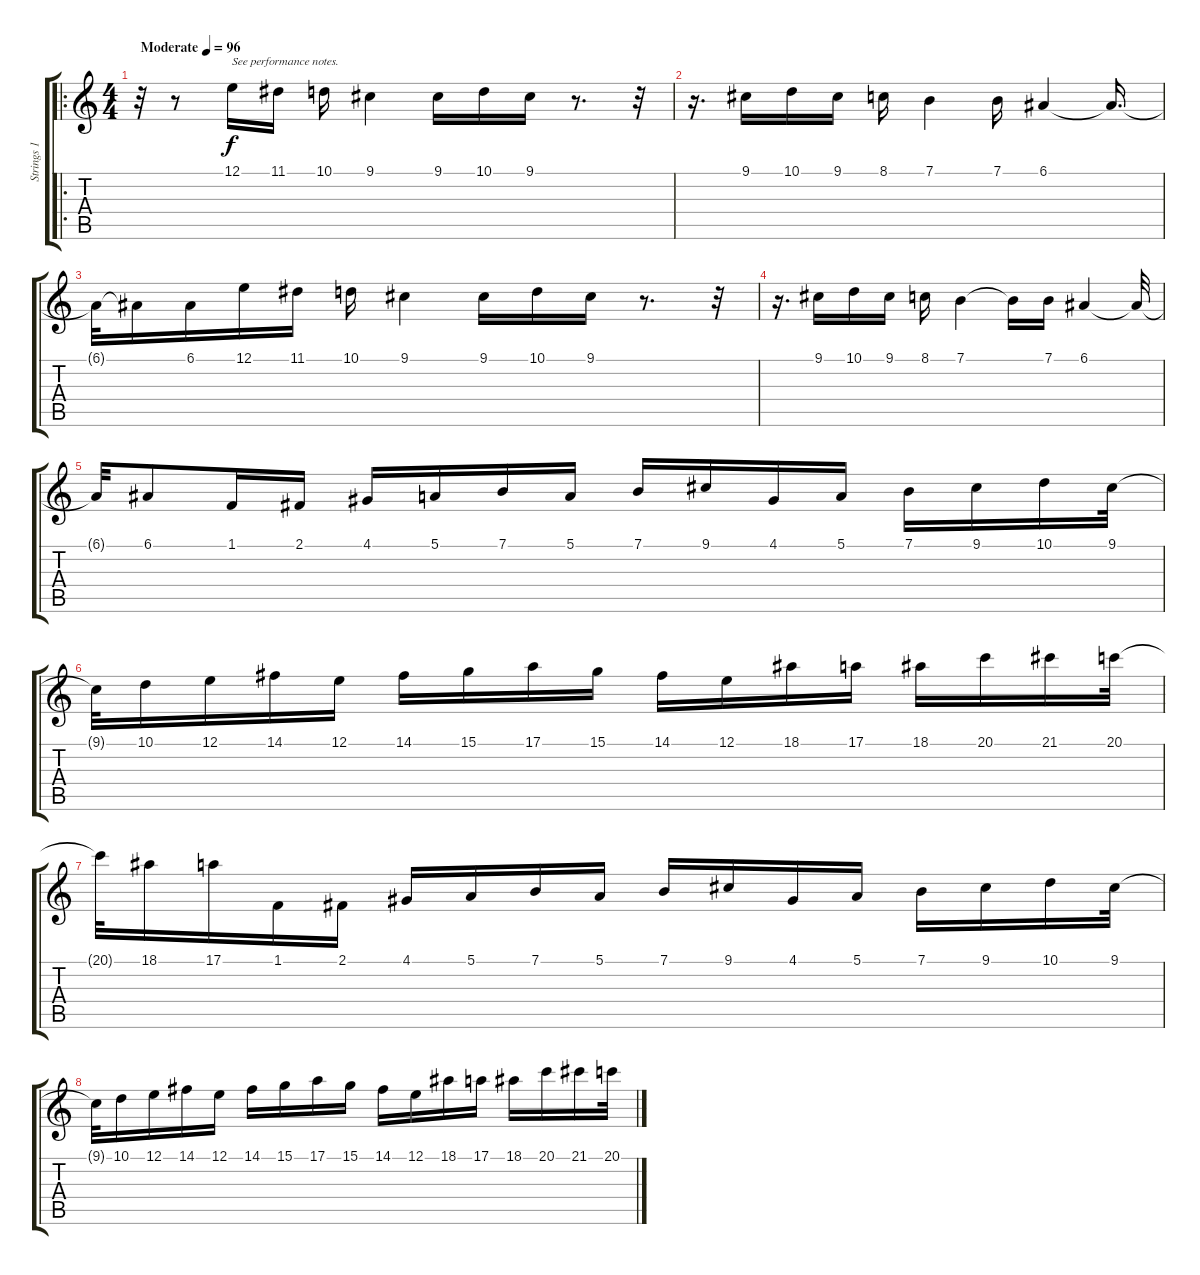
\track ("Strings 1 (Echo 2)" "Strings 1 ") {instrument violin}
\staff {score tabs}
\tuning (E4 B3 G3 D3 A2 E2) {hide}
\ro
\ts (4 4)
\tempo (96 "Moderate")
\clef g2
\ks c
r.32{dy f instrument violin} r.8 12.1.16{txt "See performance notes."} 11.1.16 10.1.16 9.1.4 9.1.16 10.1.16 9.1.16 r.8{d} r.32 |
r.16{d} 9.1.16 10.1.16 9.1.16 8.1.16 7.1.4 7.1.16 6.1.4 6.1{t}.16{d} |
6.1{t}.32 6.1{t}.16 6.1.16 12.1.16 11.1.16 10.1.16 9.1.4 9.1.16 10.1.16 9.1.16 r.8{d} r.32 |
r.16{d} 9.1.16 10.1.16 9.1.16 8.1.16 7.1.4 7.1{t}.16 7.1.16 6.1.4 6.1{t}.32 |
6.1{t}.32 6.1.8 1.1.16 2.1.16 4.1.16 5.1.16 7.1.16 5.1.16 7.1.16 9.1.16 4.1.16 5.1.16 7.1.16 9.1.16 10.1.16 9.1.32 |
9.1{t}.32 10.1.16 12.1.16 14.1.16 12.1.16 14.1.16 15.1.16 17.1.16 15.1.16 14.1.16 12.1.16 18.1.16 17.1.16 18.1.16 20.1.16 21.1.16 20.1.32 |
20.1{t}.32 18.1.16 17.1.16 1.1.16 2.1.16 4.1.16 5.1.16 7.1.16 5.1.16 7.1.16 9.1.16 4.1.16 5.1.16 7.1.16 9.1.16 10.1.16 9.1.32 |
9.1{t}.32 10.1.16 12.1.16 14.1.16 12.1.16 14.1.16 15.1.16 17.1.16 15.1.16 14.1.16 12.1.16 18.1.16 17.1.16 18.1.16 20.1.16 21.1.16 20.1.32
